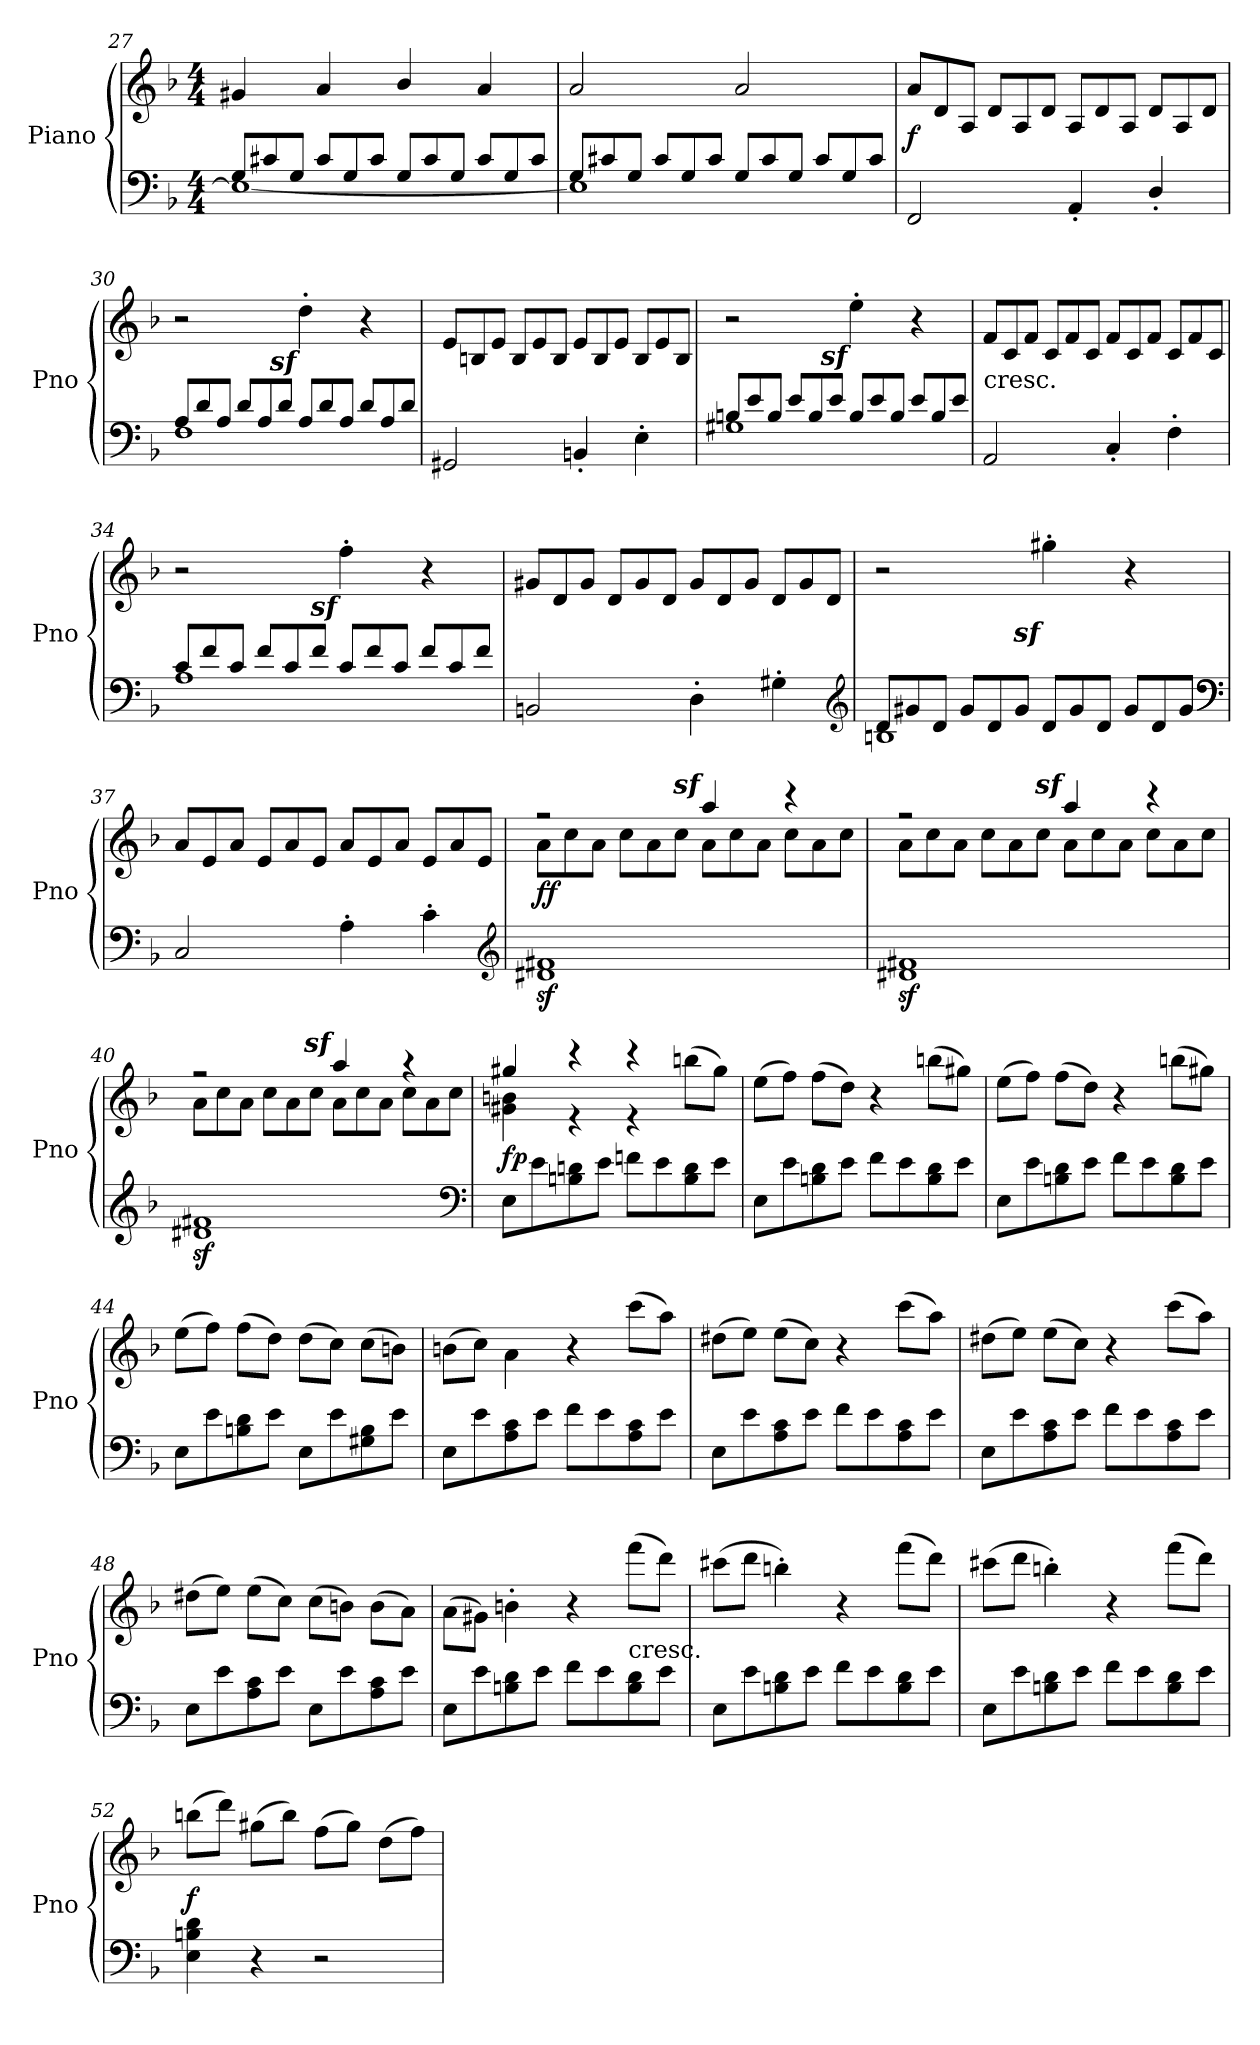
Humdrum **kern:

**kern	**kern	**dynam
*part1	*part1	*part1
*staff2	*staff1	*staff1/2
*I"Piano	*	*
*I'Pno	*	*
*clefF4	*clefG2	*
*k[b-]	*k[b-]	*
*d:	*d:	*
*M4/4	*M4/4	*
*Xtuplet	*	*
=27	=27	=27
*^	*	*
12GL	1E_	4g#X	.
12c#X	.	.	.
12GJ	.	.	.
12c#L	.	4a	.
12G	.	.	.
12c#J	.	.	.
12GL	.	4b-/	.
12c#	.	.	.
12GJ	.	.	.
12c#L	.	4a	.
12G	.	.	.
12c#J	.	.	.
=28	=28	=28	=28
12GL	1E]	2a	.
12c#X	.	.	.
12GJ	.	.	.
12c#L	.	.	.
12G	.	.	.
12c#J	.	.	.
12GL	.	2a	.
12c#	.	.	.
12GJ	.	.	.
12c#L	.	.	.
12G	.	.	.
12c#J	.	.	.
*v	*v	*	*
=29	=29	=29
*	*Xtuplet	*
2FF	12aL	f
.	12d	.
.	12AJ	.
.	12dL	.
.	12A	.
.	12dJ	.
4AA'	12AL	.
.	12d	.
.	12AJ	.
4D'/	12dL	.
.	12A	.
.	12dJ	.
=30	=30	=30
*^	*	*
12AL	1F	2r	.
12d	.	.	.
12AJ	.	.	.
12dL	.	.	.
12A	.	.	.
12dJ	.	.	.
!	!	!LO:DY:rj	!
12AL	.	4ddz>'	.
12d	.	.	.
12AJ	.	.	.
12dL	.	4r	.
12A	.	.	.
12dJ	.	.	.
*v	*v	*	*
=31	=31	=31
2GG#X	12eL	.
.	12Bn	.
.	12eJ	.
.	12BL	.
.	12e	.
.	12BJ	.
4BBn'	12eL	.
.	12B	.
.	12eJ	.
4E'	12BL	.
.	12e	.
.	12BJ	.
=32	=32	=32
*^	*	*
12BnL	1G#X	2r	.
12e	.	.	.
12BJ	.	.	.
12eL	.	.	.
12B	.	.	.
12eJ	.	.	.
!	!	!LO:DY:rj	!
12BL	.	4eez>'	.
12e	.	.	.
12BJ	.	.	.
12eL	.	4r	.
12B	.	.	.
12eJ	.	.	.
*v	*v	*	*
=33	=33	=33
!	!LO:TX:c:t=cresc.	!
2AA	12fL	.
.	12c	.
.	12fJ	.
.	12cL	.
.	12f	.
.	12cJ	.
4C'	12fL	.
.	12c	.
.	12fJ	.
4F'	12cL	.
.	12f	.
.	12cJ	.
=34	=34	=34
*^	*	*
12cL	1A	2r	.
12f	.	.	.
12cJ	.	.	.
12fL	.	.	.
12c	.	.	.
12fJ	.	.	.
!	!	!LO:DY:rj	!
12cL	.	4ffz>'	.
12f	.	.	.
12cJ	.	.	.
12fL	.	4r	.
12c	.	.	.
12fJ	.	.	.
*v	*v	*	*
=35	=35	=35
2BBn	12g#XL	.
.	12d	.
.	12g#J	.
.	12dL	.
.	12g#	.
.	12dJ	.
4D'	12g#L	.
.	12d	.
.	12g#J	.
4G#X'	12dL	.
.	12g#	.
.	12dJ	.
*clefG2	*	*
=36	=36	=36
*^	*	*
12dL	1Bn	2r	.
12g#X	.	.	.
12dJ	.	.	.
12g#L	.	.	.
12d	.	.	.
12g#J	.	.	.
!	!	!LO:DY:rj	!
12dL	.	4gg#Xz>'	.
12g#	.	.	.
12dJ	.	.	.
12g#L	.	4r	.
12d	.	.	.
12g#J	.	.	.
*v	*v	*	*
*clefF4	*	*
=37	=37	=37
2C	12aL	.
.	12e	.
.	12aJ	.
.	12eL	.
.	12a	.
.	12eJ	.
4A'	12aL	.
.	12e	.
.	12aJ	.
4c'	12eL	.
.	12a	.
.	12eJ	.
*clefG2	*	*
=38	=38	=38
*	*^	*
1d#Xz 1f#Xz	2rff	12aL	ff
.	.	12cc	.
.	.	12aJ	.
.	.	12ccL	.
.	.	12a	.
.	.	12ccJ	.
!	!LO:DY:rj	!	!
.	4aaz>	12aL	.
.	.	12cc	.
.	.	12aJ	.
.	4r	12ccL	.
.	.	12a	.
.	.	12ccJ	.
=39	=39	=39	=39
1d#Xz 1f#Xz	2rff	12aL	.
.	.	12cc	.
.	.	12aJ	.
.	.	12ccL	.
.	.	12a	.
.	.	12ccJ	.
!	!LO:DY:rj	!	!
.	4aaz>	12aL	.
.	.	12cc	.
.	.	12aJ	.
.	4r	12ccL	.
.	.	12a	.
.	.	12ccJ	.
=40	=40	=40	=40
1d#Xz 1f#Xz	2rff	12aL	.
.	.	12cc	.
.	.	12aJ	.
.	.	12ccL	.
.	.	12a	.
.	.	12ccJ	.
!	!LO:DY:rj	!	!
.	4aaz>	12aL	.
.	.	12cc	.
.	.	12aJ	.
.	4r	12ccL	.
.	.	12a	.
.	.	12ccJ	.
*clefF4	*	*	*
=41	=41	=41	=41
8EL	4gg#X	4g#X 4bn	fp
8e	.	.	.
8Bn 8dn	4r	4r	.
8eJ	.	.	.
8fnL	4r	4r	.
8e	.	.	.
8B 8d	(8bbnL	4ryy	.
8eJ	8gg#J)	.	.
*	*v	*v	*
=42	=42	=42
8EL	(8eeL	.
8e	8ffJ)	.
8Bn 8d	(8ffL	.
8eJ	8ddJ)	.
8fL	4r	.
8e	.	.
8B 8d	(8bbnL	.
8eJ	8gg#XJ)	.
=43	=43	=43
8EL	(8eeL	.
8e	8ffJ)	.
8Bn 8d	(8ffL	.
8eJ	8ddJ)	.
8fL	4r	.
8e	.	.
8B 8d	(8bbnL	.
8eJ	8gg#XJ)	.
=44	=44	=44
8EL	(8eeL	.
8e	8ffJ)	.
8Bn 8d	(8ffL	.
8eJ	8ddJ)	.
8EL	(8ddL	.
8e	8ccJ)	.
8G#X 8B	(8ccL	.
8eJ	8bnJ)	.
=45	=45	=45
8EL	(8bnL	.
8e	8ccJ)	.
8A 8c	4a\	.
8eJ	.	.
8fL	4r	.
8e	.	.
8A 8c	(8cccL	.
8eJ	8aaJ)	.
=46	=46	=46
8EL	(8dd#XL	.
8e	8eeJ)	.
8A 8c	(8eeL	.
8eJ	8ccJ)	.
8fL	4r	.
8e	.	.
8A 8c	(8cccL	.
8eJ	8aaJ)	.
=47	=47	=47
8EL	(8dd#XL	.
8e	8eeJ)	.
8A 8c	(8eeL	.
8eJ	8ccJ)	.
8fL	4r	.
8e	.	.
8A 8c	(8cccL	.
8eJ	8aaJ)	.
=48	=48	=48
8EL	(8dd#XL	.
8e	8eeJ)	.
8A 8c	(8eeL	.
8eJ	8ccJ)	.
8EL	(8ccL	.
8e	8bnJ)	.
8A 8c	(8b\L	.
8eJ	8a\J)	.
=49	=49	=49
8EL	(8a\L	.
8e	8g#X\J)	.
8Bn 8d	4bn'	.
8eJ	.	.
8fL	4r	.
8e	.	.
!	!LO:TX:c:t=cresc.	!
8B 8d	(8fffL	.
8eJ	8dddJ)	.
=50	=50	=50
8EL	(8ccc#XL	.
8e	8dddJ	.
8Bn 8d	4bbn')	.
8eJ	.	.
8fL	4r	.
8e	.	.
8B 8d	(8fffL	.
8eJ	8dddJ)	.
=51	=51	=51
8EL	(8ccc#XL	.
8e	8dddJ	.
8Bn 8d	4bbn')	.
8eJ	.	.
8fL	4r	.
8e	.	.
8B 8d	(8fffL	.
8eJ	8dddJ)	.
=52	=52	=52
4E 4Bn 4d	(8bbnL	f
.	8dddJ)	.
4r	(8gg#XL	.
.	8bbJ)	.
2r	(8ffL	.
.	8gg#J)	.
.	(8ddL	.
.	8ffJ)	.
=	=	=
*-	*-	*-
